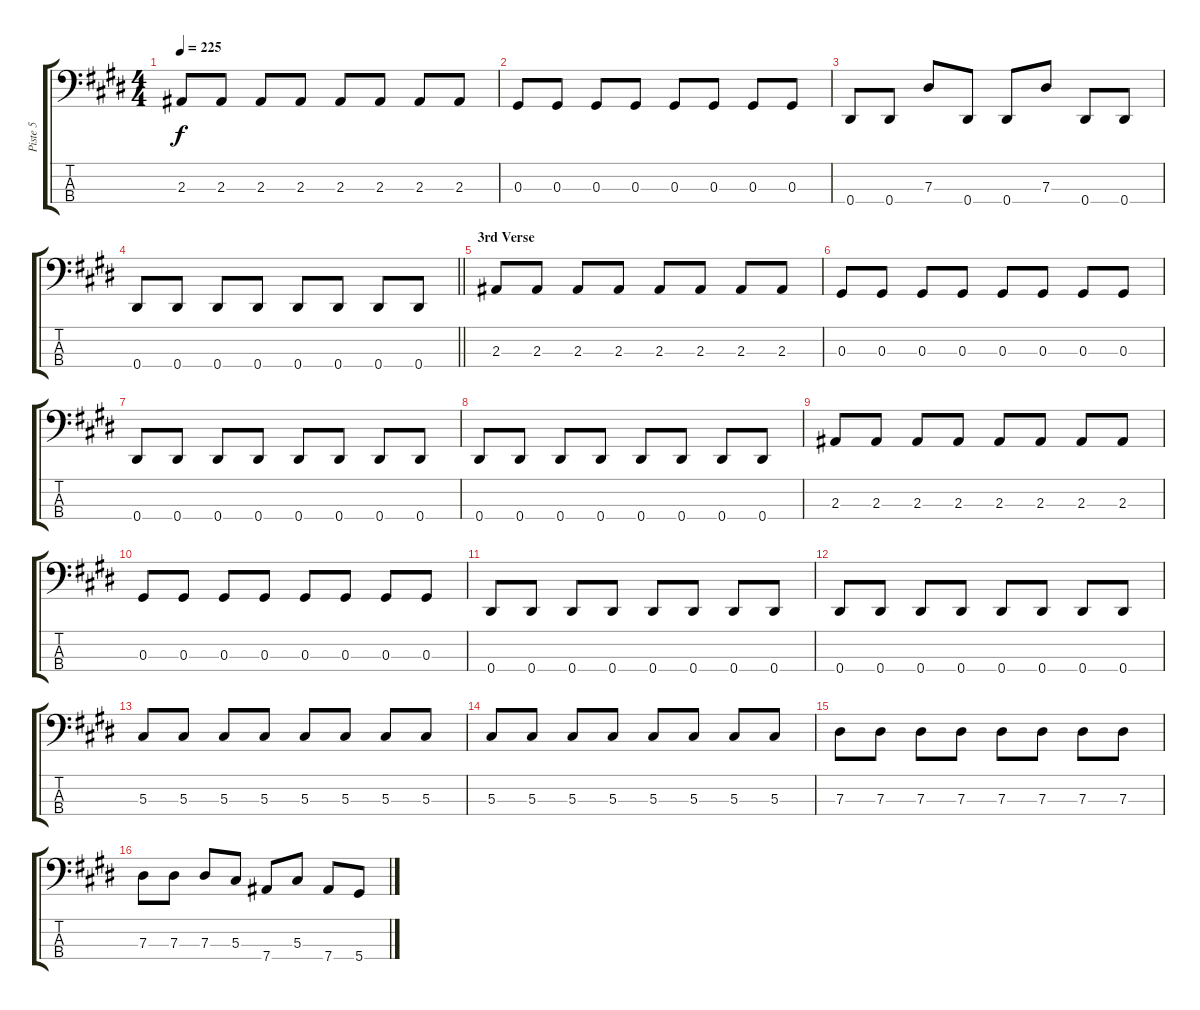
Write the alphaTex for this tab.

\track ("Piste 5" "Piste 5") {instrument electricbasspick}
\staff {score tabs}
\tuning (Gb2 Db2 Ab1 Eb1) {hide}
\ts (4 4)
\tempo 225
\clef f4
\ks e
2.3.8{dy f} 2.3.8 2.3.8 2.3.8 2.3.8 2.3.8 2.3.8 2.3.8 |
0.3.8 0.3.8 0.3.8 0.3.8 0.3.8 0.3.8 0.3.8 0.3.8 |
0.4.8 0.4.8 7.3.8 0.4.8 0.4.8 7.3.8 0.4.8 0.4.8 |
\barLineRight lightlight
0.4.8 0.4.8 0.4.8 0.4.8 0.4.8 0.4.8 0.4.8 0.4.8 |
\section ("" "3rd Verse")
2.3.8 2.3.8 2.3.8 2.3.8 2.3.8 2.3.8 2.3.8 2.3.8 |
0.3.8 0.3.8 0.3.8 0.3.8 0.3.8 0.3.8 0.3.8 0.3.8 |
0.4.8 0.4.8 0.4.8 0.4.8 0.4.8 0.4.8 0.4.8 0.4.8 |
0.4.8 0.4.8 0.4.8 0.4.8 0.4.8 0.4.8 0.4.8 0.4.8 |
2.3.8 2.3.8 2.3.8 2.3.8 2.3.8 2.3.8 2.3.8 2.3.8 |
0.3.8 0.3.8 0.3.8 0.3.8 0.3.8 0.3.8 0.3.8 0.3.8 |
0.4.8 0.4.8 0.4.8 0.4.8 0.4.8 0.4.8 0.4.8 0.4.8 |
0.4.8 0.4.8 0.4.8 0.4.8 0.4.8 0.4.8 0.4.8 0.4.8 |
5.3.8 5.3.8 5.3.8 5.3.8 5.3.8 5.3.8 5.3.8 5.3.8 |
5.3.8 5.3.8 5.3.8 5.3.8 5.3.8 5.3.8 5.3.8 5.3.8 |
7.3.8 7.3.8 7.3.8 7.3.8 7.3.8 7.3.8 7.3.8 7.3.8 |
7.3.8 7.3.8 7.3.8 5.3.8 7.4.8 5.3.8 7.4.8 5.4.8
